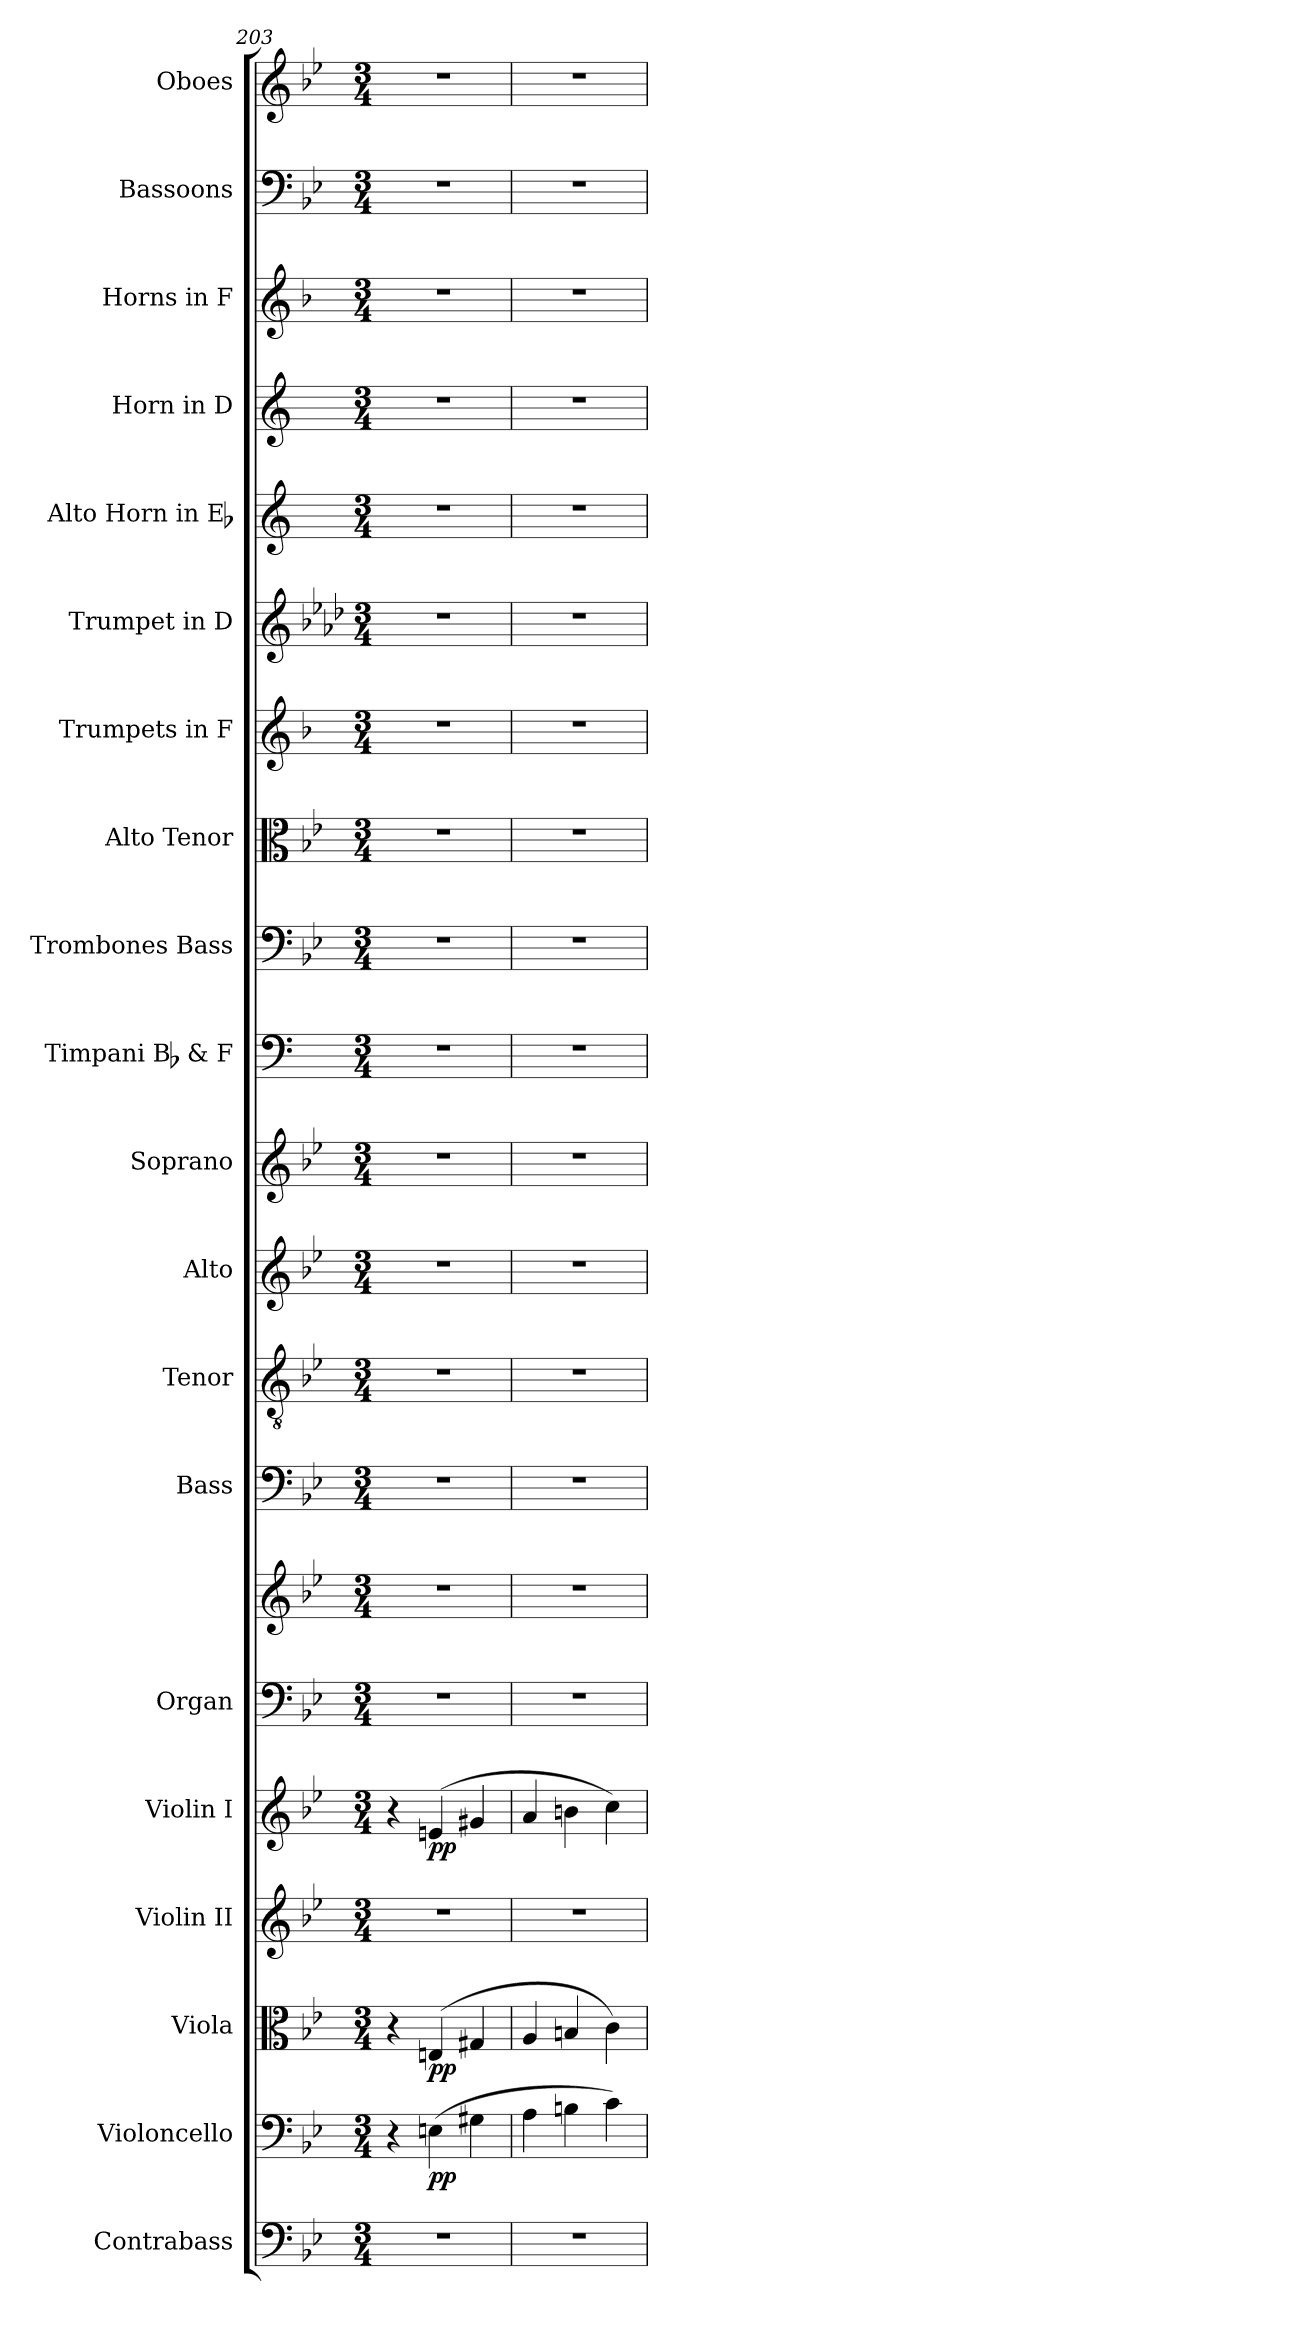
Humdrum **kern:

**kern	**kern	**dynam	**kern	**dynam	**kern	**kern	**dynam	**kern	**kern	**kern	**kern	**kern	**kern	**kern	**kern	**kern	**kern	**kern	**kern	**kern	**kern	**kern	**kern
*part20	*part19	*part19	*part18	*part18	*part17	*part16	*part16	*part15	*part15	*part14	*part13	*part12	*part11	*part10	*part9	*part8	*part7	*part6	*part5	*part4	*part3	*part2	*part1
*staff21	*staff20	*staff20	*staff19	*staff19	*staff18	*staff17	*staff17	*staff16	*staff15	*staff14	*staff13	*staff12	*staff11	*staff10	*staff9	*staff8	*staff7	*staff6	*staff5	*staff4	*staff3	*staff2	*staff1
*I"Contrabass	*I"Violoncello	*	*I"Viola	*	*I"Violin II	*I"Violin I	*	*I"Organ	*	*I"Bass	*I"Tenor	*I"Alto	*I"Soprano	*I"Timpani Bb & F	*I"Trombones  Bass	*I"Alto Tenor	*I"Trumpets in F	*I"Trumpet in D	*I"Alto Horn in Eb	*I"Horn in D	*I"Horns in F	*I"Bassoons	*I"Oboes
*I'Cb.	*I'Vc.	*	*I'Vla.	*	*I'Vln. II	*I'Vln. I	*	*I'Org.	*	*I'B.	*I'T.	*I'A.	*I'S.	*I'Timp.	*	*	*	*	*	*	*I'Hn.	*I'Bsn.	*I'Ob.
*clefF4	*clefF4	*	*clefC3	*	*clefG2	*clefG2	*	*clefF4	*clefG2	*clefF4	*clefGv2	*clefG2	*clefG2	*clefF4	*clefF4	*clefC3	*clefG2	*clefG2	*clefG2	*clefG2	*clefG2	*clefF4	*clefG2
*ITrd7c12	*	*	*	*	*	*	*	*	*	*	*ITrd7c12	*	*	*	*	*	*ITrd4c7	*ITrd-1c-2	*ITrd5c8	*ITrd6c10	*ITrd4c7	*	*
*k[b-e-]	*k[b-e-]	*	*k[b-e-]	*	*k[b-e-]	*k[b-e-]	*	*k[b-e-]	*k[b-e-]	*k[b-e-]	*k[b-e-]	*k[b-e-]	*k[b-e-]	*k[]	*k[b-e-]	*k[b-e-]	*k[b-e-]	*k[b-e-]	*k[f#c#g#d#]	*k[f#c#]	*k[b-e-]	*k[b-e-]	*k[b-e-]
*B-:	*B-:	*	*B-:	*	*B-:	*B-:	*	*B-:	*B-:	*B-:	*B-:	*B-:	*B-:	*C:	*B-:	*B-:	*B-:	*B-:	*E:	*D:	*B-:	*B-:	*B-:
*M3/4	*M3/4	*	*M3/4	*	*M3/4	*M3/4	*	*M3/4	*M3/4	*M3/4	*M3/4	*M3/4	*M3/4	*M3/4	*M3/4	*M3/4	*M3/4	*M3/4	*M3/4	*M3/4	*M3/4	*M3/4	*M3/4
=203	=203	=203	=203	=203	=203	=203	=203	=203	=203	=203	=203	=203	=203	=203	=203	=203	=203	=203	=203	=203	=203	=203	=203
!LO:N:vis=1	!	!	!	!	!LO:N:vis=1	!	!	!LO:N:vis=1	!LO:N:vis=1	!LO:N:vis=1	!LO:N:vis=1	!LO:N:vis=1	!LO:N:vis=1	!LO:N:vis=1	!LO:N:vis=1	!LO:N:vis=1	!LO:N:vis=1	!LO:N:vis=1	!LO:N:vis=1	!LO:N:vis=1	!LO:N:vis=1	!LO:N:vis=1	!LO:N:vis=1
2.r	4r	.	4r	.	2.r	4r	.	2.r	2.r	2.r	2.r	2.r	2.r	2.r	2.r	2.r	2.r	2.r	2.r	2.r	2.r	2.r	2.r
.	(4Eni\	pp	(4Eni/	pp	.	(4eni/	pp	.	.	.	.	.	.	.	.	.	.	.	.	.	.	.	.
.	4G#Xi\	.	4G#Xi/	.	.	4g#Xi/	.	.	.	.	.	.	.	.	.	.	.	.	.	.	.	.	.
=204	=204	=204	=204	=204	=204	=204	=204	=204	=204	=204	=204	=204	=204	=204	=204	=204	=204	=204	=204	=204	=204	=204	=204
!LO:N:vis=1	!	!	!	!	!LO:N:vis=1	!	!	!LO:N:vis=1	!LO:N:vis=1	!LO:N:vis=1	!LO:N:vis=1	!LO:N:vis=1	!LO:N:vis=1	!LO:N:vis=1	!LO:N:vis=1	!LO:N:vis=1	!LO:N:vis=1	!LO:N:vis=1	!LO:N:vis=1	!LO:N:vis=1	!LO:N:vis=1	!LO:N:vis=1	!LO:N:vis=1
2.r	4Ai\	.	4Ai/	.	2.r	4ai/	.	2.r	2.r	2.r	2.r	2.r	2.r	2.r	2.r	2.r	2.r	2.r	2.r	2.r	2.r	2.r	2.r
.	4Bni\	.	4Bni/	.	.	4bni\	.	.	.	.	.	.	.	.	.	.	.	.	.	.	.	.	.
.	4ci\)	.	4ci\)	.	.	4cci\)	.	.	.	.	.	.	.	.	.	.	.	.	.	.	.	.	.
=	=	=	=	=	=	=	=	=	=	=	=	=	=	=	=	=	=	=	=	=	=	=	=
*-	*-	*-	*-	*-	*-	*-	*-	*-	*-	*-	*-	*-	*-	*-	*-	*-	*-	*-	*-	*-	*-	*-	*-
